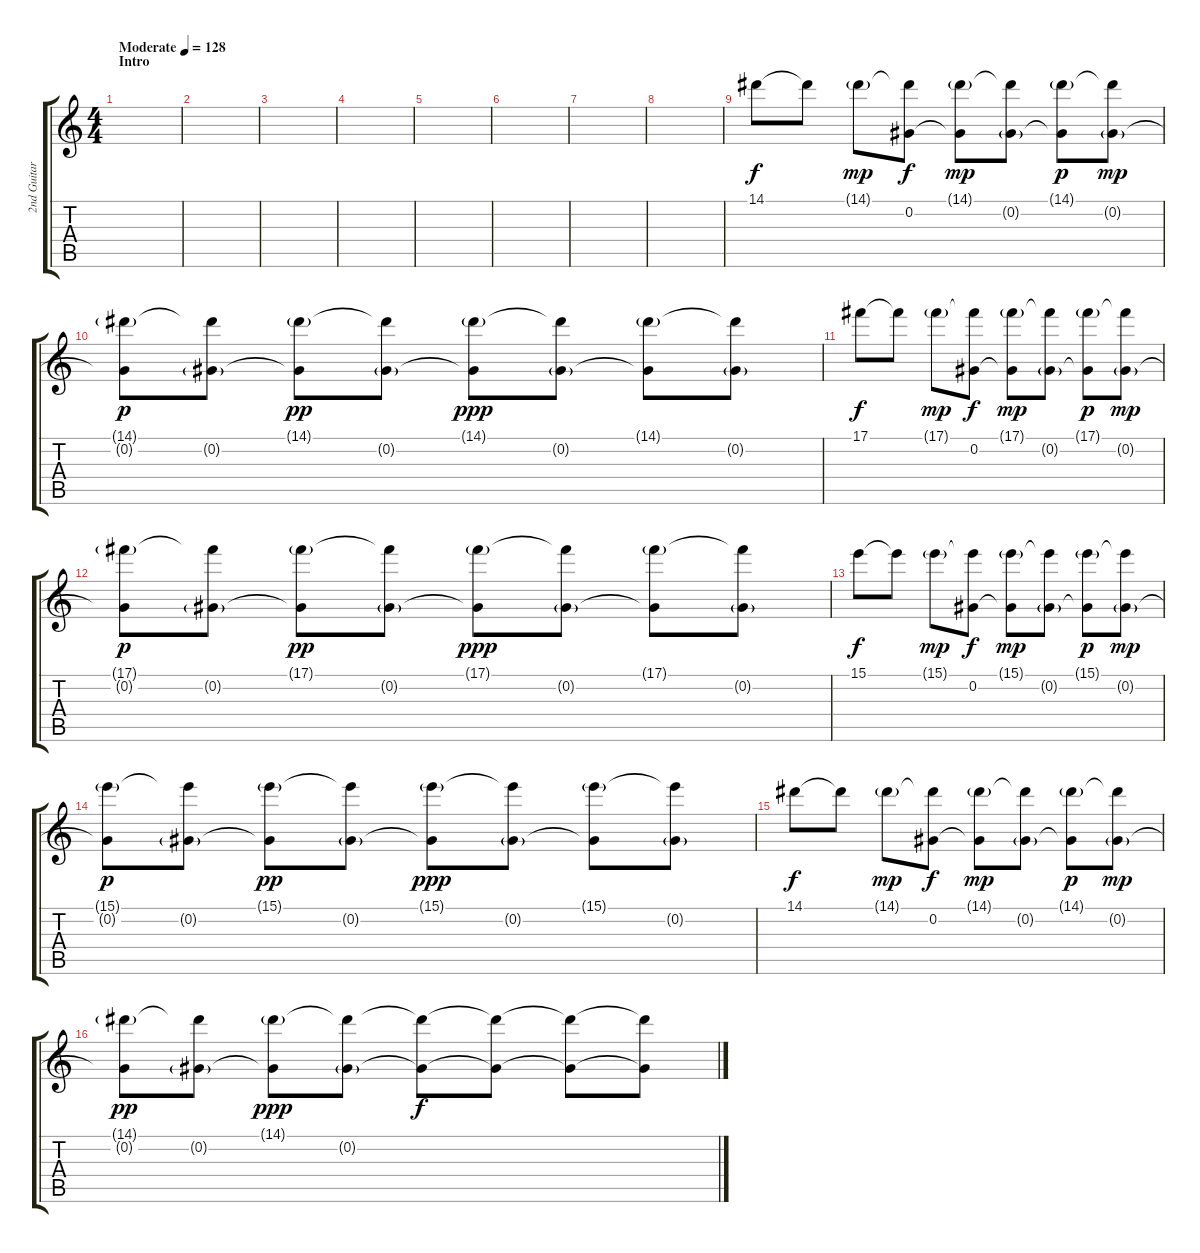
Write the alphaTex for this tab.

\track ("2nd Guitar" "2nd Guitar") {instrument electricguitarjazz}
\staff {score tabs}
\tuning (Db4 Ab3 E3 B2 Gb2 Db2) {hide}
\ts (4 4)
\section ("" "Intro")
\tempo (128 "Moderate")
\clef g2
\ks c
|
|
|
|
|
|
|
|
14.1.8 14.1{t}.8 14.1{g}.8{dy mp} (14.1{t} 0.2).8{dy f} (14.1{g} 0.2{t}).8{dy mp} (14.1{t} 0.2{g}).8 (14.1{g} 0.2{t}).8{dy p} (14.1{t} 0.2{g}).8{dy mp} |
(14.1{g} 0.2{t}).8{dy p} (14.1{t} 0.2{g}).8 (14.1{g} 0.2{t}).8{dy pp} (14.1{t} 0.2{g}).8 (14.1{g} 0.2{t}).8{dy ppp} (14.1{t} 0.2{g}).8 (14.1{g} 0.2{t}).8 (14.1{t} 0.2{g}).8 |
17.1.8{dy f} 17.1{t}.8 17.1{g}.8{dy mp} (17.1{t} 0.2).8{dy f} (17.1{g} 0.2{t}).8{dy mp} (17.1{t} 0.2{g}).8 (17.1{g} 0.2{t}).8{dy p} (17.1{t} 0.2{g}).8{dy mp} |
(17.1{g} 0.2{t}).8{dy p} (17.1{t} 0.2{g}).8 (17.1{g} 0.2{t}).8{dy pp} (17.1{t} 0.2{g}).8 (17.1{g} 0.2{t}).8{dy ppp} (17.1{t} 0.2{g}).8 (17.1{g} 0.2{t}).8 (17.1{t} 0.2{g}).8 |
15.1.8{dy f} 15.1{t}.8 15.1{g}.8{dy mp} (15.1{t} 0.2).8{dy f} (15.1{g} 0.2{t}).8{dy mp} (15.1{t} 0.2{g}).8 (15.1{g} 0.2{t}).8{dy p} (15.1{t} 0.2{g}).8{dy mp} |
(15.1{g} 0.2{t}).8{dy p} (15.1{t} 0.2{g}).8 (15.1{g} 0.2{t}).8{dy pp} (15.1{t} 0.2{g}).8 (15.1{g} 0.2{t}).8{dy ppp} (15.1{t} 0.2{g}).8 (15.1{g} 0.2{t}).8 (15.1{t} 0.2{g}).8 |
14.1.8{dy f} 14.1{t}.8 14.1{g}.8{dy mp} (14.1{t} 0.2).8{dy f} (14.1{g} 0.2{t}).8{dy mp} (14.1{t} 0.2{g}).8 (14.1{g} 0.2{t}).8{dy p} (14.1{t} 0.2{g}).8{dy mp} |
(14.1{g} 0.2{t}).8{dy pp} (14.1{t} 0.2{g}).8 (14.1{g} 0.2{t}).8{dy ppp} (14.1{t} 0.2{g}).8 (14.1{t} 0.2{t}).8{dy f} (14.1{t} 0.2{t}).8 (14.1{t} 0.2{t}).8 (14.1{t} 0.2{t}).8
